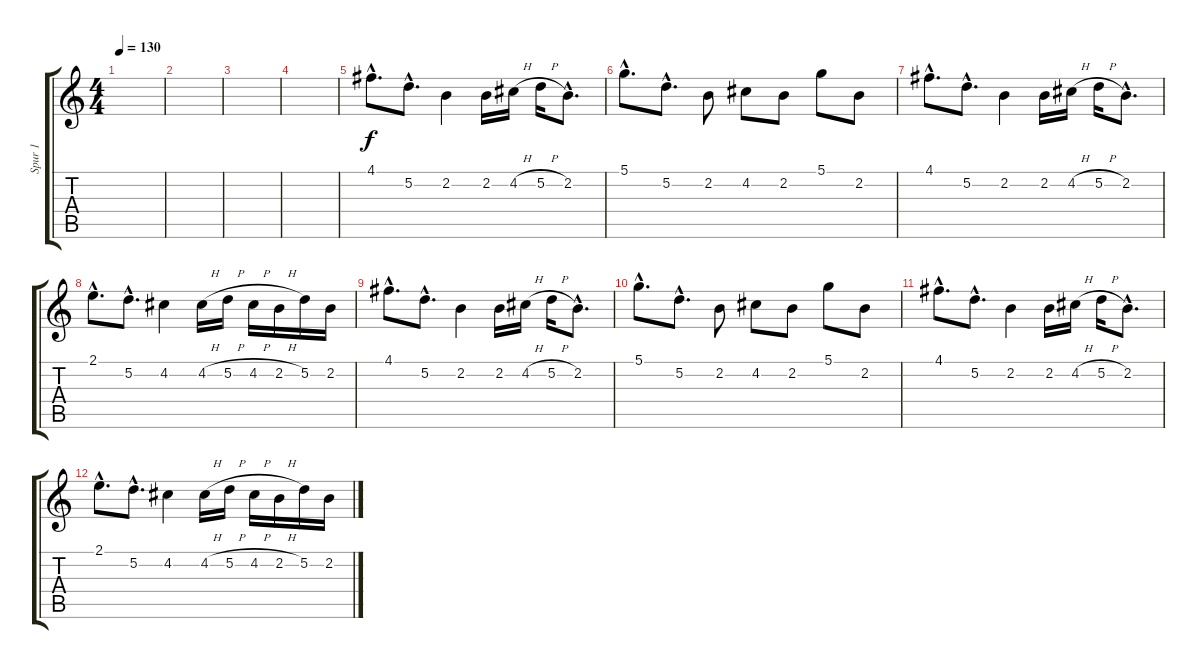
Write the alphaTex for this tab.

\track ("Spur 1" "Spur 1") {instrument distortionguitar}
\staff {score tabs}
\tuning (D4 A3 F3 C3 G2 D2) {hide}
\ts (4 4)
\tempo 130
\clef g2
\ks c
|
|
|
|
4.1{hac}.8{d} 5.2{hac}.8{d} 2.2.4 2.2.16 4.2{h}.16 5.2{h}.16 2.2{hac}.8{d} |
5.1{hac}.8{d} 5.2{hac}.8{d} 2.2.8 4.2.8 2.2.8 5.1.8 2.2.8 |
4.1{hac}.8{d} 5.2{hac}.8{d} 2.2.4 2.2.16 4.2{h}.16 5.2{h}.16 2.2{hac}.8{d} |
2.1{hac}.8{d} 5.2{hac}.8{d} 4.2.4 4.2{h}.16 5.2{h}.16 4.2{h}.16 2.2{h}.16 5.2.16 2.2.16 |
4.1{hac}.8{d} 5.2{hac}.8{d} 2.2.4 2.2.16 4.2{h}.16 5.2{h}.16 2.2{hac}.8{d} |
5.1{hac}.8{d} 5.2{hac}.8{d} 2.2.8 4.2.8 2.2.8 5.1.8 2.2.8 |
4.1{hac}.8{d} 5.2{hac}.8{d} 2.2.4 2.2.16 4.2{h}.16 5.2{h}.16 2.2{hac}.8{d} |
2.1{hac}.8{d} 5.2{hac}.8{d} 4.2.4 4.2{h}.16 5.2{h}.16 4.2{h}.16 2.2{h}.16 5.2.16 2.2.16
